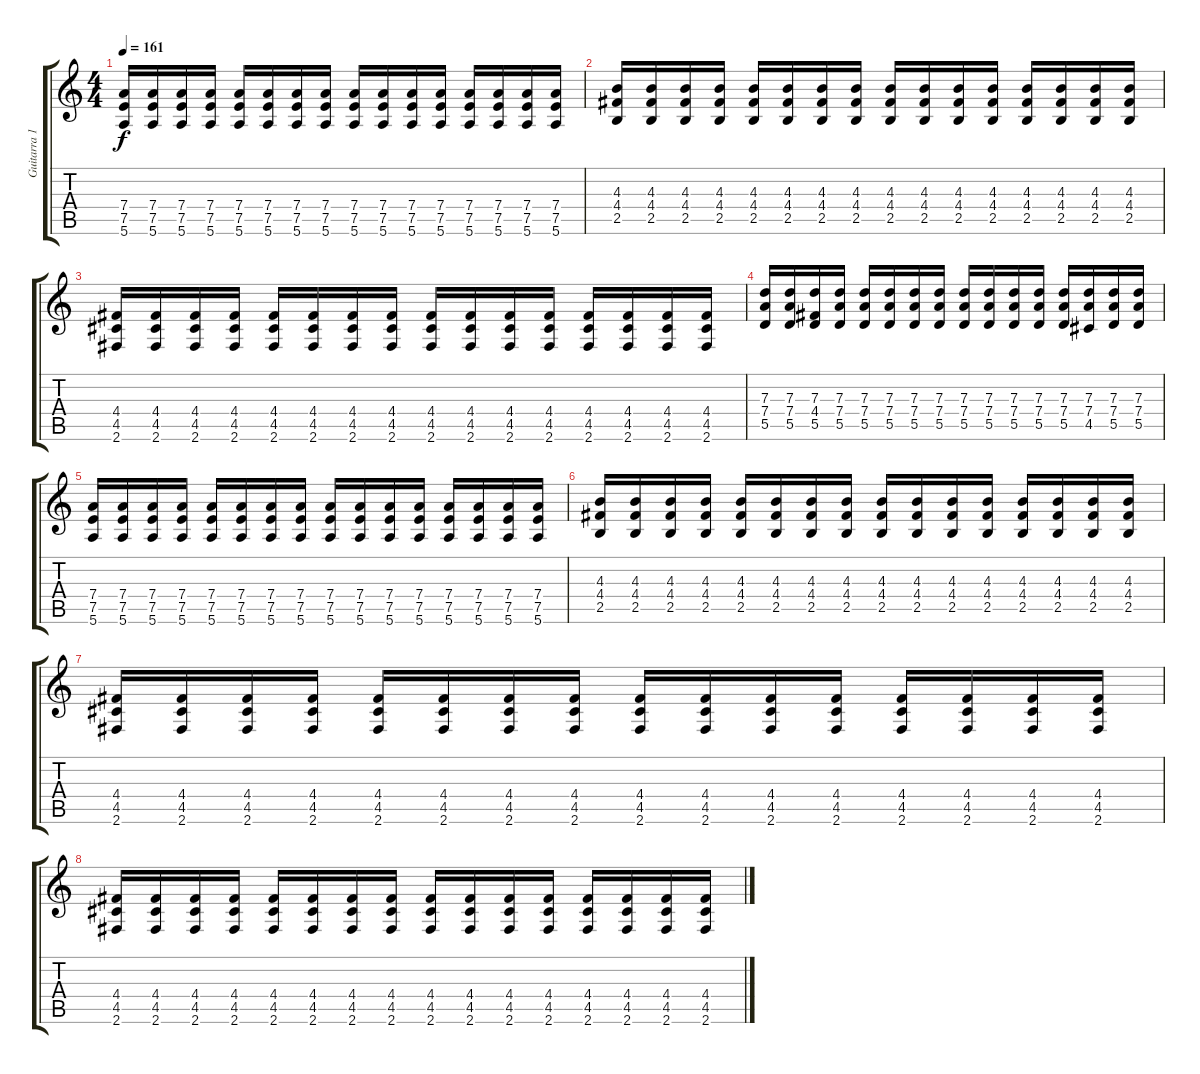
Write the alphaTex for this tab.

\track ("Guitarra 1" "Guitarra 1") {instrument distortionguitar}
\staff {score tabs}
\tuning (E4 B3 G3 D3 A2 E2) {hide}
\ts (4 4)
\tempo 161
\clef g2
\ks c
(7.4 7.5 5.6).16{dy f} (7.4 7.5 5.6).16 (7.4 7.5 5.6).16 (7.4 7.5 5.6).16 (7.4 7.5 5.6).16 (7.4 7.5 5.6).16 (7.4 7.5 5.6).16 (7.4 7.5 5.6).16 (7.4 7.5 5.6).16 (7.4 7.5 5.6).16 (7.4 7.5 5.6).16 (7.4 7.5 5.6).16 (7.4 7.5 5.6).16 (7.4 7.5 5.6).16 (7.4 7.5 5.6).16 (7.4 7.5 5.6).16 |
(4.3 4.4 2.5).16 (4.3 4.4 2.5).16 (4.3 4.4 2.5).16 (4.3 4.4 2.5).16 (4.3 4.4 2.5).16 (4.3 4.4 2.5).16 (4.3 4.4 2.5).16 (4.3 4.4 2.5).16 (4.3 4.4 2.5).16 (4.3 4.4 2.5).16 (4.3 4.4 2.5).16 (4.3 4.4 2.5).16 (4.3 4.4 2.5).16 (4.3 4.4 2.5).16 (4.3 4.4 2.5).16 (4.3 4.4 2.5).16 |
(4.4 4.5 2.6).16 (4.4 4.5 2.6).16 (4.4 4.5 2.6).16 (4.4 4.5 2.6).16 (4.4 4.5 2.6).16 (4.4 4.5 2.6).16 (4.4 4.5 2.6).16 (4.4 4.5 2.6).16 (4.4 4.5 2.6).16 (4.4 4.5 2.6).16 (4.4 4.5 2.6).16 (4.4 4.5 2.6).16 (4.4 4.5 2.6).16 (4.4 4.5 2.6).16 (4.4 4.5 2.6).16 (4.4 4.5 2.6).16 |
(7.3 7.4 5.5).16 (7.3 7.4 5.5).16 (7.3 4.4 5.5).16 (7.3 7.4 5.5).16 (7.3 7.4 5.5).16 (7.3 7.4 5.5).16 (7.3 7.4 5.5).16 (7.3 7.4 5.5).16 (7.3 7.4 5.5).16 (7.3 7.4 5.5).16 (7.3 7.4 5.5).16 (7.3 7.4 5.5).16 (7.3 7.4 5.5).16 (7.3 7.4 4.5).16 (7.3 7.4 5.5).16 (7.3 7.4 5.5).16 |
(7.4 7.5 5.6).16 (7.4 7.5 5.6).16 (7.4 7.5 5.6).16 (7.4 7.5 5.6).16 (7.4 7.5 5.6).16 (7.4 7.5 5.6).16 (7.4 7.5 5.6).16 (7.4 7.5 5.6).16 (7.4 7.5 5.6).16 (7.4 7.5 5.6).16 (7.4 7.5 5.6).16 (7.4 7.5 5.6).16 (7.4 7.5 5.6).16 (7.4 7.5 5.6).16 (7.4 7.5 5.6).16 (7.4 7.5 5.6).16 |
(4.3 4.4 2.5).16 (4.3 4.4 2.5).16 (4.3 4.4 2.5).16 (4.3 4.4 2.5).16 (4.3 4.4 2.5).16 (4.3 4.4 2.5).16 (4.3 4.4 2.5).16 (4.3 4.4 2.5).16 (4.3 4.4 2.5).16 (4.3 4.4 2.5).16 (4.3 4.4 2.5).16 (4.3 4.4 2.5).16 (4.3 4.4 2.5).16 (4.3 4.4 2.5).16 (4.3 4.4 2.5).16 (4.3 4.4 2.5).16 |
(4.4 4.5 2.6).16 (4.4 4.5 2.6).16 (4.4 4.5 2.6).16 (4.4 4.5 2.6).16 (4.4 4.5 2.6).16 (4.4 4.5 2.6).16 (4.4 4.5 2.6).16 (4.4 4.5 2.6).16 (4.4 4.5 2.6).16 (4.4 4.5 2.6).16 (4.4 4.5 2.6).16 (4.4 4.5 2.6).16 (4.4 4.5 2.6).16 (4.4 4.5 2.6).16 (4.4 4.5 2.6).16 (4.4 4.5 2.6).16 |
(4.4 4.5 2.6).16 (4.4 4.5 2.6).16 (4.4 4.5 2.6).16 (4.4 4.5 2.6).16 (4.4 4.5 2.6).16 (4.4 4.5 2.6).16 (4.4 4.5 2.6).16 (4.4 4.5 2.6).16 (4.4 4.5 2.6).16 (4.4 4.5 2.6).16 (4.4 4.5 2.6).16 (4.4 4.5 2.6).16 (4.4 4.5 2.6).16 (4.4 4.5 2.6).16 (4.4 4.5 2.6).16 (4.4 4.5 2.6).16
